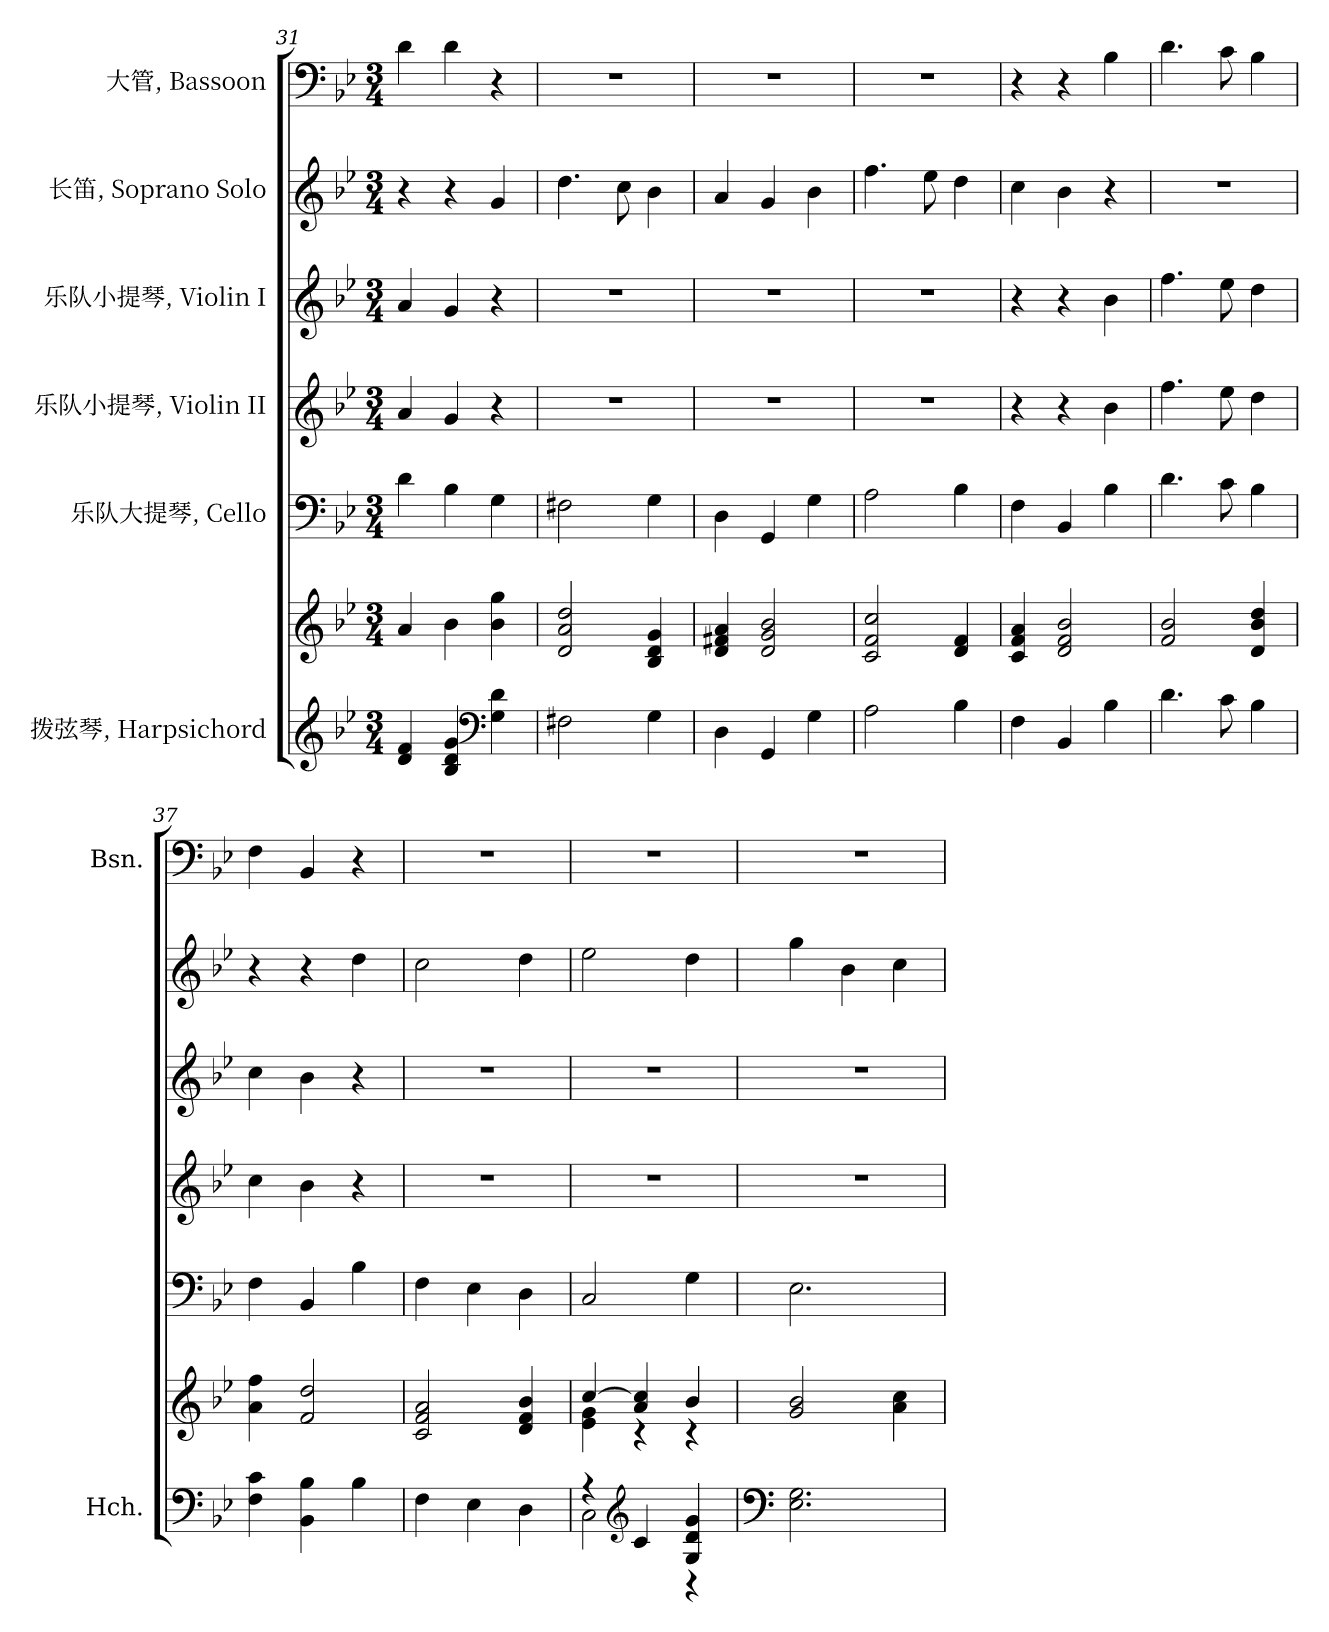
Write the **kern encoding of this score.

**kern	**kern	**kern	**kern	**kern	**kern	**kern
*part6	*part6	*part5	*part4	*part3	*part2	*part1
*staff7	*staff6	*staff5	*staff4	*staff3	*staff2	*staff1
*I"拨弦琴, Harpsichord	*	*I"乐队大提琴, Cello	*I"乐队小提琴, Violin II	*I"乐队小提琴, Violin I	*I"长笛, Soprano Solo	*I"大管, Bassoon
*I'Hch.	*	*	*	*	*	*I'Bsn.
!!LO:PB:g=z
*clefG2	*clefG2	*clefF4	*clefG2	*clefG2	*clefG2	*clefF4
*k[b-e-]	*k[b-e-]	*k[b-e-]	*k[b-e-]	*k[b-e-]	*k[b-e-]	*k[b-e-]
*M3/4	*M3/4	*M3/4	*M3/4	*M3/4	*M3/4	*M3/4
=31	=31	=31	=31	=31	=31	=31
4d/ 4f/	4a/	4d\	4a/	4a/	4r	4d\
4B-/ 4d/ 4g/	4b-\	4B-\	4g/	4g/	4r	4d\
*clefF4	*	*	*	*	*	*
4G\ 4d\	4b-\ 4gg\	4G\	4r	4r	4g/	4r
=32	=32	=32	=32	=32	=32	=32
2F#X\	2d/ 2a/ 2dd/	2F#X\	2.r	2.r	4.dd\	2.r
.	.	.	.	.	8cc\	.
4G\	4B-/ 4d/ 4g/	4G\	.	.	4b-\	.
=33	=33	=33	=33	=33	=33	=33
4D\	4d/ 4f#X/ 4a/	4D\	2.r	2.r	4a/	2.r
4GG/	2d/ 2g/ 2b-/	4GG/	.	.	4g/	.
4G\	.	4G\	.	.	4b-\	.
=34	=34	=34	=34	=34	=34	=34
2A\	2c/ 2f/ 2cc/	2A\	2.r	2.r	4.ff\	2.r
.	.	.	.	.	8ee-\	.
4B-\	4d/ 4f/	4B-\	.	.	4dd\	.
=35	=35	=35	=35	=35	=35	=35
4F\	4c/ 4f/ 4a/	4F\	4r	4r	4cc\	4r
4BB-/	2d/ 2f/ 2b-/	4BB-/	4r	4r	4b-\	4r
4B-\	.	4B-\	4b-\	4b-\	4r	4B-\
=36	=36	=36	=36	=36	=36	=36
4.d\	2f/ 2b-/	4.d\	4.ff\	4.ff\	2.r	4.d\
8c\	.	8c\	8ee-\	8ee-\	.	8c\
4B-\	4d/ 4b-/ 4dd/	4B-\	4dd\	4dd\	.	4B-\
=37	=37	=37	=37	=37	=37	=37
4F\ 4c\	4a\ 4ff\	4F\	4cc\	4cc\	4r	4F\
4BB-\ 4B-\	2f/ 2dd/	4BB-/	4b-\	4b-\	4r	4BB-/
4B-\	.	4B-\	4r	4r	4dd\	4r
=38	=38	=38	=38	=38	=38	=38
4F\	2c/ 2f/ 2a/	4F\	2.r	2.r	2cc\	2.r
4E-\	.	4E-\	.	.	.	.
4D\	4d/ 4f/ 4b-/	4D\	.	.	4dd\	.
!!LO:PB:g=z
=39	=39	=39	=39	=39	=39	=39
*^	*^	*	*	*	*	*
4r	2C\	[4cc/	4e-\ 4g\	2C/	2.r	2.r	2ee-\	2.r
*clefG2	*	*	*	*	*	*	*	*
4c/	.	4a/ 4cc/]	4r	.	.	.	.	.
4G/ 4d/ 4g/	4r	4b-/	4r	4G\	.	.	4dd\	.
*v	*v	*	*	*	*	*	*	*
*	*v	*v	*	*	*	*	*
=40	=40	=40	=40	=40	=40	=40
*clefF4	*	*	*	*	*	*
2.E-\ 2.G\	2g/ 2b-/	2.E-\	2.r	2.r	4gg\	2.r
.	.	.	.	.	4b-\	.
.	4a\ 4cc\	.	.	.	4cc\	.
=	=	=	=	=	=	=
*-	*-	*-	*-	*-	*-	*-
